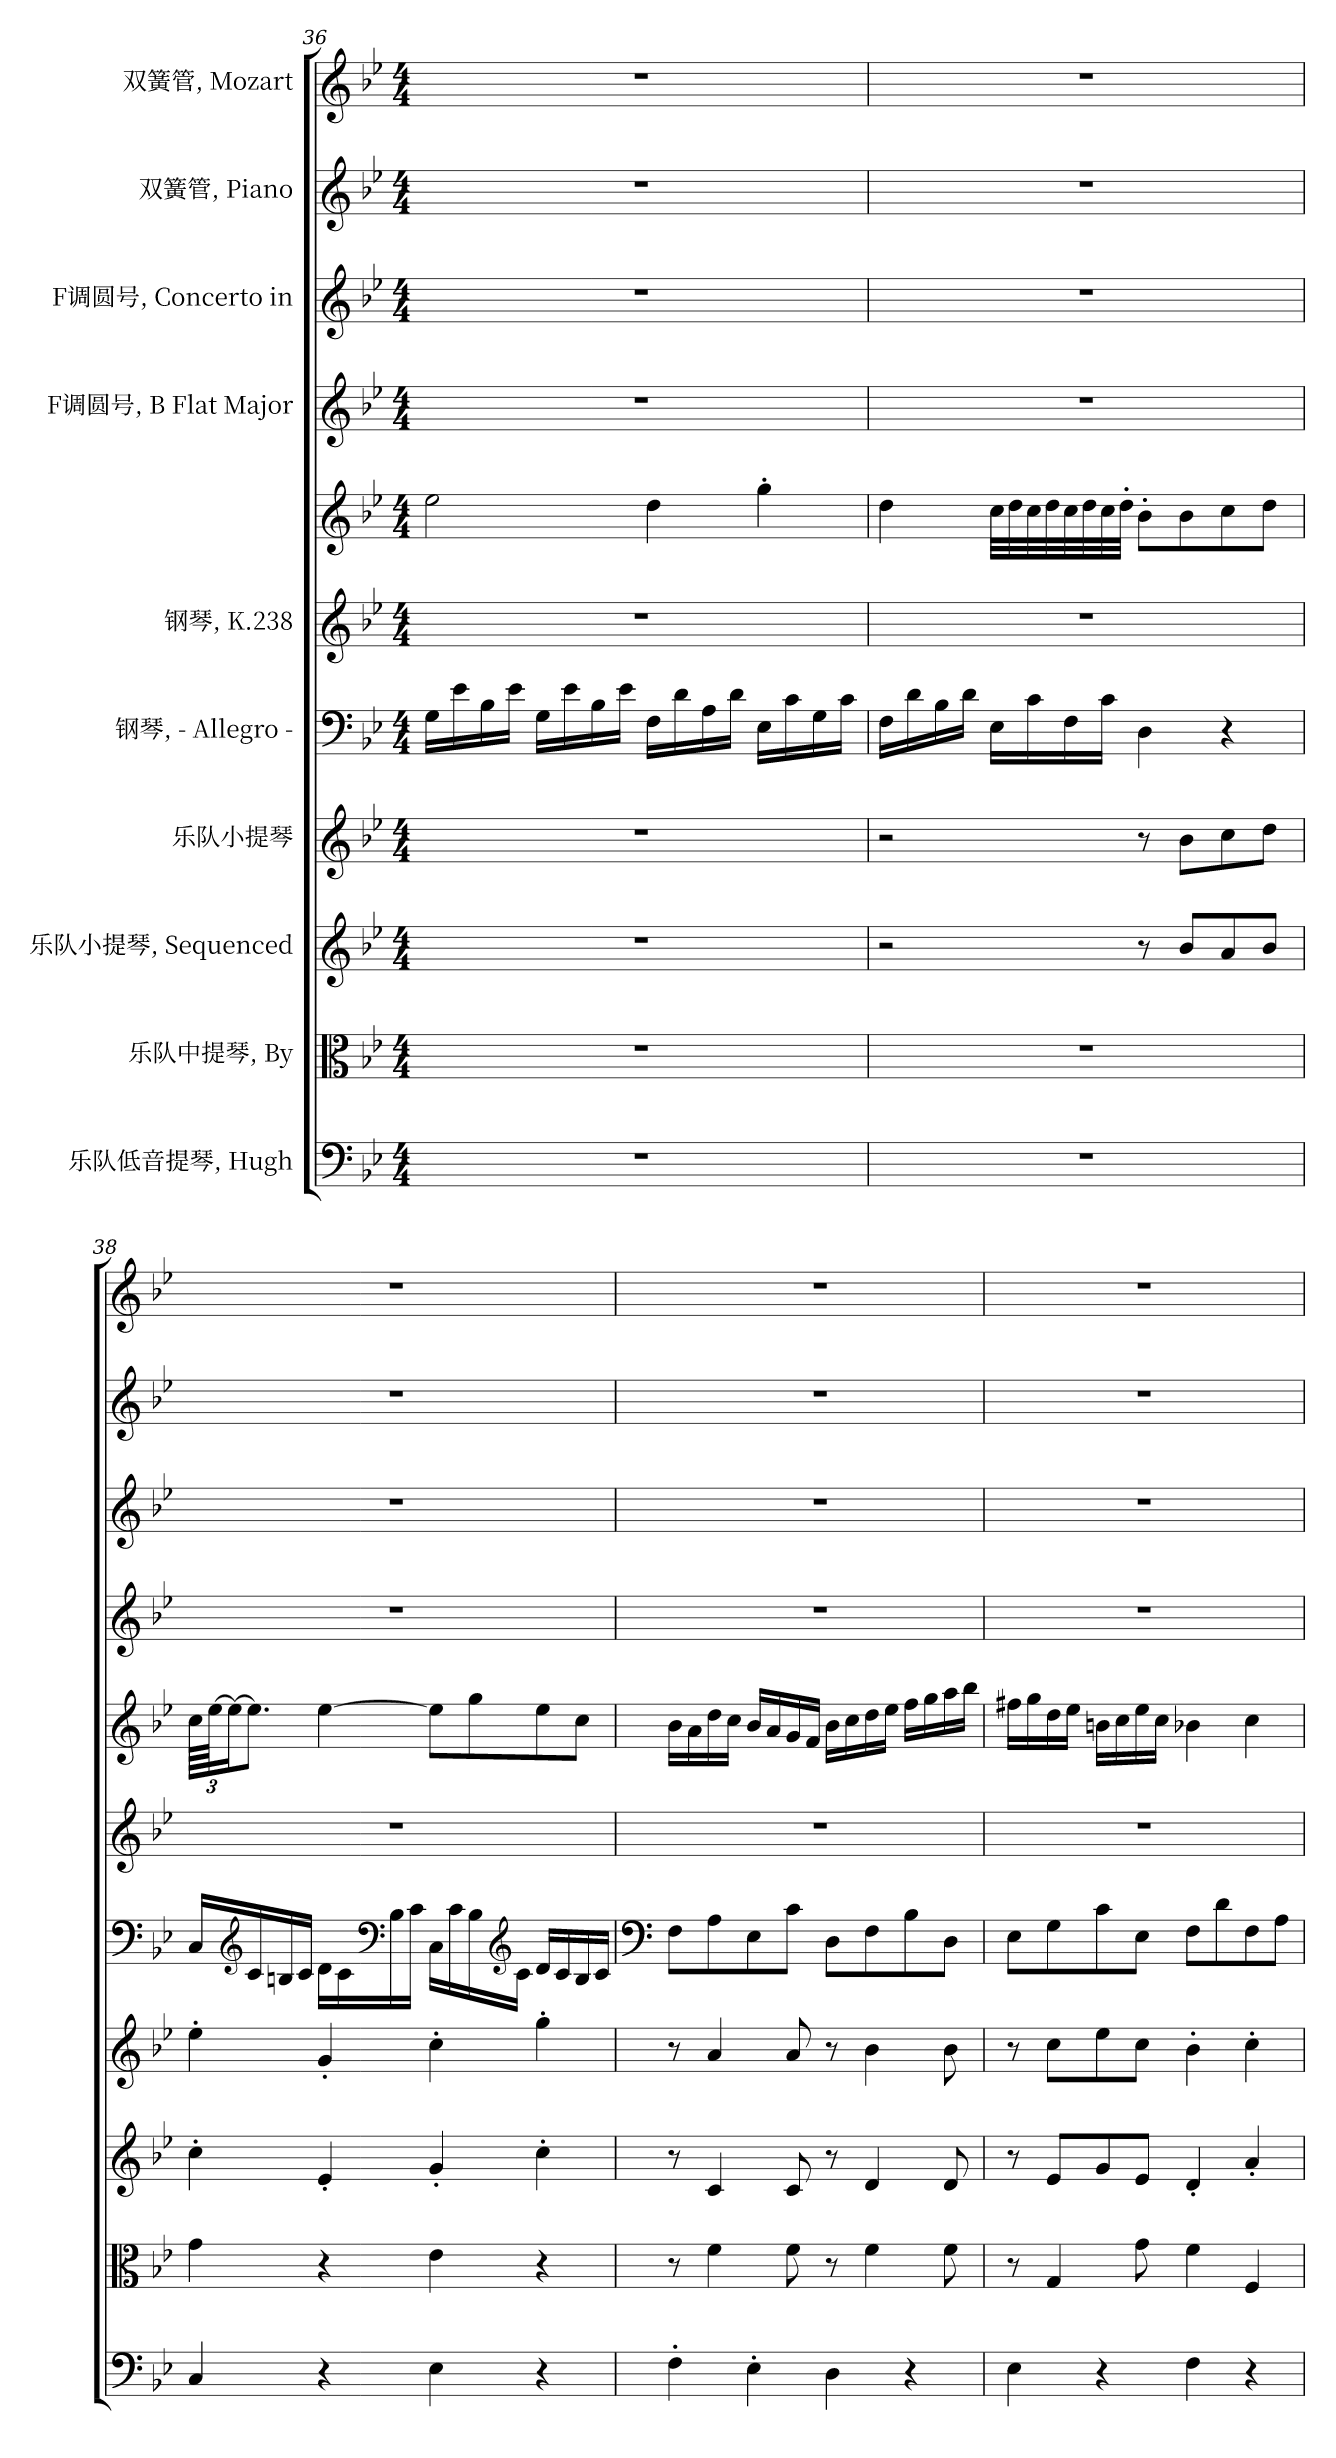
**kern	**kern	**kern	**kern	**kern	**kern	**kern	**kern	**kern	**kern	**kern
*part10	*part9	*part8	*part7	*part6	*part5	*part5	*part4	*part3	*part2	*part1
*staff11	*staff10	*staff9	*staff8	*staff7	*staff6	*staff5	*staff4	*staff3	*staff2	*staff1
*I"乐队低音提琴, Hugh	*I"乐队中提琴,   By	*I"乐队小提琴, Sequenced	*I"乐队小提琴	*I"钢琴,   -  Allegro -	*I"钢琴, K.238	*	*I"F调圆号, B Flat Major	*I"F调圆号, Concerto in	*I"双簧管, Piano	*I"双簧管, Mozart
!!LO:PB:g=z
*clefF4	*clefC3	*clefG2	*clefG2	*clefF4	*clefG2	*clefG2	*clefG2	*clefG2	*clefG2	*clefG2
*ITrd7c12	*	*	*	*	*	*	*ITrd4c7	*ITrd4c7	*	*
*k[b-e-]	*k[b-e-]	*k[b-e-]	*k[b-e-]	*k[b-e-]	*k[b-e-]	*k[b-e-]	*k[b-e-a-]	*k[b-e-a-]	*k[b-e-]	*k[b-e-]
*M4/4	*M4/4	*M4/4	*M4/4	*M4/4	*M4/4	*M4/4	*M4/4	*M4/4	*M4/4	*M4/4
=36	=36	=36	=36	=36	=36	=36	=36	=36	=36	=36
1r	1r	1r	1r	16G\LL	1r	2ee-\	1r	1r	1r	1r
.	.	.	.	16e-\	.	.	.	.	.	.
.	.	.	.	16B-\	.	.	.	.	.	.
.	.	.	.	16e-\JJ	.	.	.	.	.	.
.	.	.	.	16G\LL	.	.	.	.	.	.
.	.	.	.	16e-\	.	.	.	.	.	.
.	.	.	.	16B-\	.	.	.	.	.	.
.	.	.	.	16e-\JJ	.	.	.	.	.	.
.	.	.	.	16F\LL	.	4dd\	.	.	.	.
.	.	.	.	16d\	.	.	.	.	.	.
.	.	.	.	16A\	.	.	.	.	.	.
.	.	.	.	16d\JJ	.	.	.	.	.	.
.	.	.	.	16E-\LL	.	4gg'\	.	.	.	.
.	.	.	.	16c\	.	.	.	.	.	.
.	.	.	.	16G\	.	.	.	.	.	.
.	.	.	.	16c\JJ	.	.	.	.	.	.
=37	=37	=37	=37	=37	=37	=37	=37	=37	=37	=37
1r	1r	2r	2r	16F\LL	1r	4dd\	1r	1r	1r	1r
.	.	.	.	16d\	.	.	.	.	.	.
.	.	.	.	16B-\	.	.	.	.	.	.
.	.	.	.	16d\JJ	.	.	.	.	.	.
.	.	.	.	16E-\LL	.	32cc\LLL	.	.	.	.
.	.	.	.	.	.	32dd\	.	.	.	.
.	.	.	.	16c\	.	32cc\	.	.	.	.
.	.	.	.	.	.	32dd\	.	.	.	.
.	.	.	.	16F\	.	32cc\	.	.	.	.
.	.	.	.	.	.	32dd\	.	.	.	.
.	.	.	.	16c\JJ	.	32cc\	.	.	.	.
.	.	.	.	.	.	32dd'\JJJ	.	.	.	.
.	.	8r	8r	4D\	.	8b-'\L	.	.	.	.
.	.	8b-/L	8b-\L	.	.	8b-\	.	.	.	.
.	.	8a/	8cc\	4r	.	8cc\	.	.	.	.
.	.	8b-/J	8dd\J	.	.	8dd\J	.	.	.	.
!!LO:PB:g=z
=38	=38	=38	=38	=38	=38	=38	=38	=38	=38	=38
*	*	*	*	*	*	*Xbrackettup	*	*	*	*
4CC/	4g\	4cc'\	4ee-'\	16C/LL	1r	96cc\LLLL	1r	1r	1r	1r
.	.	.	.	.	.	[96ee-\JJ	.	.	.	.
.	.	.	.	.	.	24ee-\J_	.	.	.	.
*	*	*	*	*clefG2	*	*	*	*	*	*
.	.	.	.	16c/	.	8.ee-\J]	.	.	.	.
.	.	.	.	16Bn/	.	.	.	.	.	.
.	.	.	.	16c/JJ	.	.	.	.	.	.
4r	4r	4e-'/	4g'/	16d\LL	.	[4ee-\	.	.	.	.
.	.	.	.	16c\	.	.	.	.	.	.
*	*	*	*	*clefF4	*	*	*	*	*	*
.	.	.	.	16B\	.	.	.	.	.	.
.	.	.	.	16c\JJ	.	.	.	.	.	.
4EE-\	4e-\	4g'/	4cc'\	16C\LL	.	8ee-\L]	.	.	.	.
.	.	.	.	16c\	.	.	.	.	.	.
.	.	.	.	16B\	.	8gg\	.	.	.	.
*	*	*	*	*clefG2	*	*	*	*	*	*
.	.	.	.	16c\JJ	.	.	.	.	.	.
4r	4r	4cc'\	4gg'\	16d/LL	.	8ee-\	.	.	.	.
.	.	.	.	16c/	.	.	.	.	.	.
.	.	.	.	16B/	.	8cc\J	.	.	.	.
.	.	.	.	16c/JJ	.	.	.	.	.	.
=39	=39	=39	=39	=39	=39	=39	=39	=39	=39	=39
*	*	*	*	*clefF4	*	*	*	*	*	*
4FF'\	8r	8r	8r	8F\L	1r	16b-\LL	1r	1r	1r	1r
.	.	.	.	.	.	16a\	.	.	.	.
.	4f\	4c/	4a/	8A\	.	16dd\	.	.	.	.
.	.	.	.	.	.	16cc\JJ	.	.	.	.
4EE-'\	.	.	.	8E-\	.	16b-/LL	.	.	.	.
.	.	.	.	.	.	16a/	.	.	.	.
.	8f\	8c/	8a/	8c\J	.	16g/	.	.	.	.
.	.	.	.	.	.	16f/JJ	.	.	.	.
4DD\	8r	8r	8r	8D\L	.	16b-\LL	.	.	.	.
.	.	.	.	.	.	16cc\	.	.	.	.
.	4f\	4d/	4b-\	8F\	.	16dd\	.	.	.	.
.	.	.	.	.	.	16ee-\JJ	.	.	.	.
4r	.	.	.	8B-\	.	16ff\LL	.	.	.	.
.	.	.	.	.	.	16gg\	.	.	.	.
.	8f\	8d/	8b-\	8D\J	.	16aa\	.	.	.	.
.	.	.	.	.	.	16bb-\JJ	.	.	.	.
!!LO:PB:g=z
=40	=40	=40	=40	=40	=40	=40	=40	=40	=40	=40
4EE-\	8r	8r	8r	8E-\L	1r	16ff#X\LL	1r	1r	1r	1r
.	.	.	.	.	.	16gg\	.	.	.	.
.	4G/	8e-/L	8cc\L	8G\	.	16dd\	.	.	.	.
.	.	.	.	.	.	16ee-\JJ	.	.	.	.
4r	.	8g/	8ee-\	8c\	.	16bn\LL	.	.	.	.
.	.	.	.	.	.	16cc\	.	.	.	.
.	8g\	8e-/J	8cc\J	8E-\J	.	16ee-\	.	.	.	.
.	.	.	.	.	.	16cc\JJ	.	.	.	.
4FF\	4f\	4d'/	4b-'\	8F\L	.	4b-X\	.	.	.	.
.	.	.	.	8d\	.	.	.	.	.	.
4r	4F/	4a'/	4cc'\	8F\	.	4cc\	.	.	.	.
.	.	.	.	8A\J	.	.	.	.	.	.
=	=	=	=	=	=	=	=	=	=	=
*-	*-	*-	*-	*-	*-	*-	*-	*-	*-	*-
